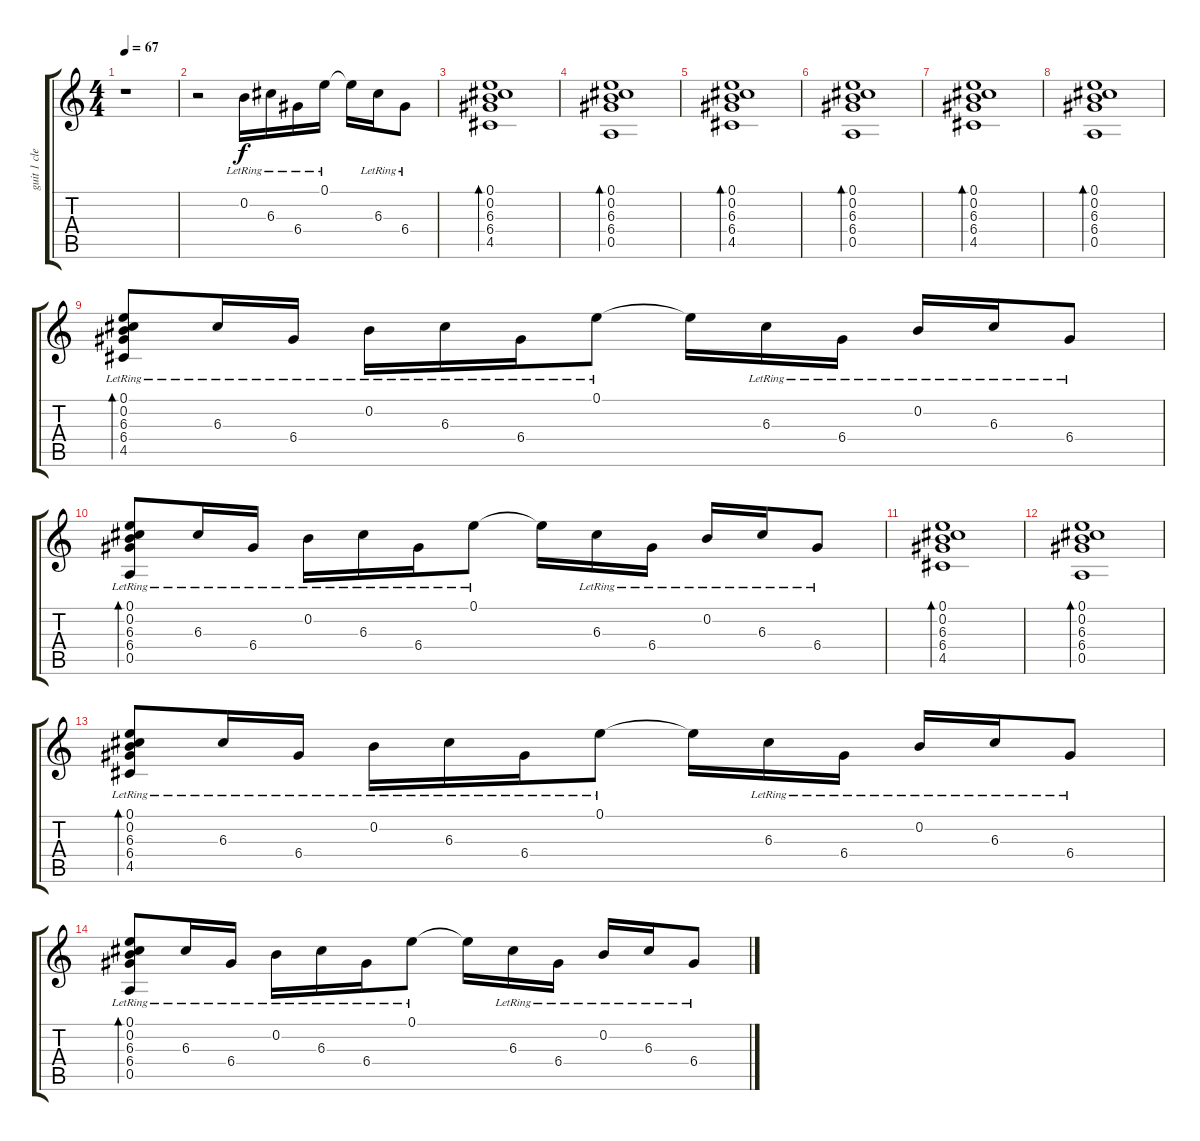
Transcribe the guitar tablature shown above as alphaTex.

\track ("guit 1 clear" "guit 1 cle") {instrument acousticguitarnylon}
\staff {score tabs}
\tuning (E4 B3 G3 D3 A2 E2) {hide}
\ts (4 4)
\tempo 67
\clef g2
\ks c
r.1{dy f instrument acousticguitarnylon} |
r.2 0.2{lr}.16 6.3{lr}.16 6.4{lr}.16 0.1{lr}.16 0.1{t}.16 6.3{lr}.16 6.4{lr}.8 |
(0.1 0.2 6.3 6.4 4.5).1{bd 60} |
(0.1 0.2 6.3 6.4 0.5).1{bd 60} |
(0.1 0.2 6.3 6.4 4.5).1{bd 60} |
(0.1 0.2 6.3 6.4 0.5).1{bd 60} |
(0.1 0.2 6.3 6.4 4.5).1{bd 60} |
(0.1 0.2 6.3 6.4 0.5).1{bd 60} |
(0.1{lr} 0.2{lr} 6.3{lr} 6.4{lr} 4.5{lr}).8{bd 120} 6.3{lr}.16 6.4{lr}.16 0.2{lr}.16 6.3{lr}.16 6.4{lr}.16 0.1{lr}.8 0.1{t}.16 6.3{lr}.16 6.4{lr}.16 0.2{lr}.16 6.3{lr}.16 6.4{lr}.8 |
(0.1{lr} 0.2{lr} 6.3{lr} 6.4{lr} 0.5{lr}).8{bd 120} 6.3{lr}.16 6.4{lr}.16 0.2{lr}.16 6.3{lr}.16 6.4{lr}.16 0.1{lr}.8 0.1{t}.16 6.3{lr}.16 6.4{lr}.16 0.2{lr}.16 6.3{lr}.16 6.4{lr}.8 |
(0.1 0.2 6.3 6.4 4.5).1{bd 60} |
(0.1 0.2 6.3 6.4 0.5).1{bd 60} |
(0.1{lr} 0.2{lr} 6.3{lr} 6.4{lr} 4.5{lr}).8{bd 120} 6.3{lr}.16 6.4{lr}.16 0.2{lr}.16 6.3{lr}.16 6.4{lr}.16 0.1{lr}.8 0.1{t}.16 6.3{lr}.16 6.4{lr}.16 0.2{lr}.16 6.3{lr}.16 6.4{lr}.8 |
(0.1{lr} 0.2{lr} 6.3{lr} 6.4{lr} 0.5{lr}).8{bd 120} 6.3{lr}.16 6.4{lr}.16 0.2{lr}.16 6.3{lr}.16 6.4{lr}.16 0.1{lr}.8 0.1{t}.16 6.3{lr}.16 6.4{lr}.16 0.2{lr}.16 6.3{lr}.16 6.4{lr}.8
